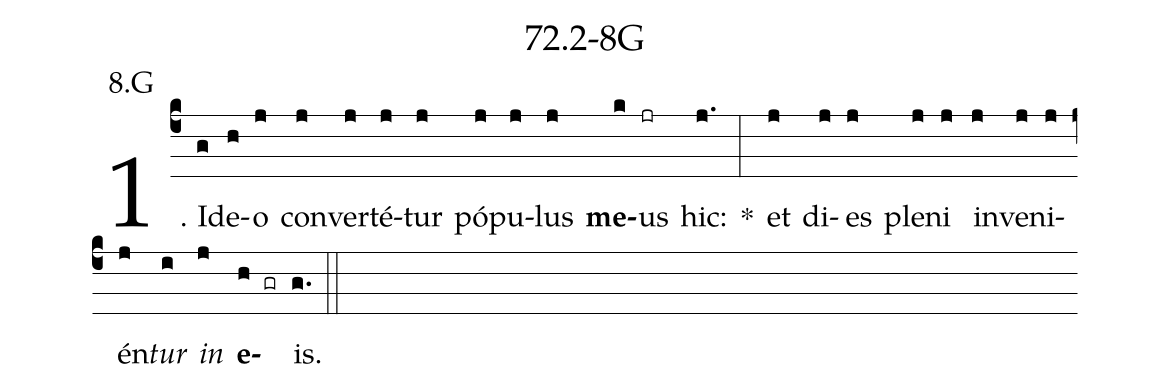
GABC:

name: 72.2-8G;
annotation: 8.G;
%%
(c4)1. Id(g)e(h)o(j) con(j)ver(j)té(j)tur(j) pó(j)pu(j)lus(j) <b>me</b>(k)us(jr) hic:(j.) *(:) et(j) di(j)es(j) ple(j)ni(j) in(j)ve(j)ni(j)én(j)<i>tur</i>(i) <i>in</i>(j) <b>e</b>(h gr)is.(g.) (::)


%E(j) u(j) o(i) u(j) a(h) e.(g.) (::)
